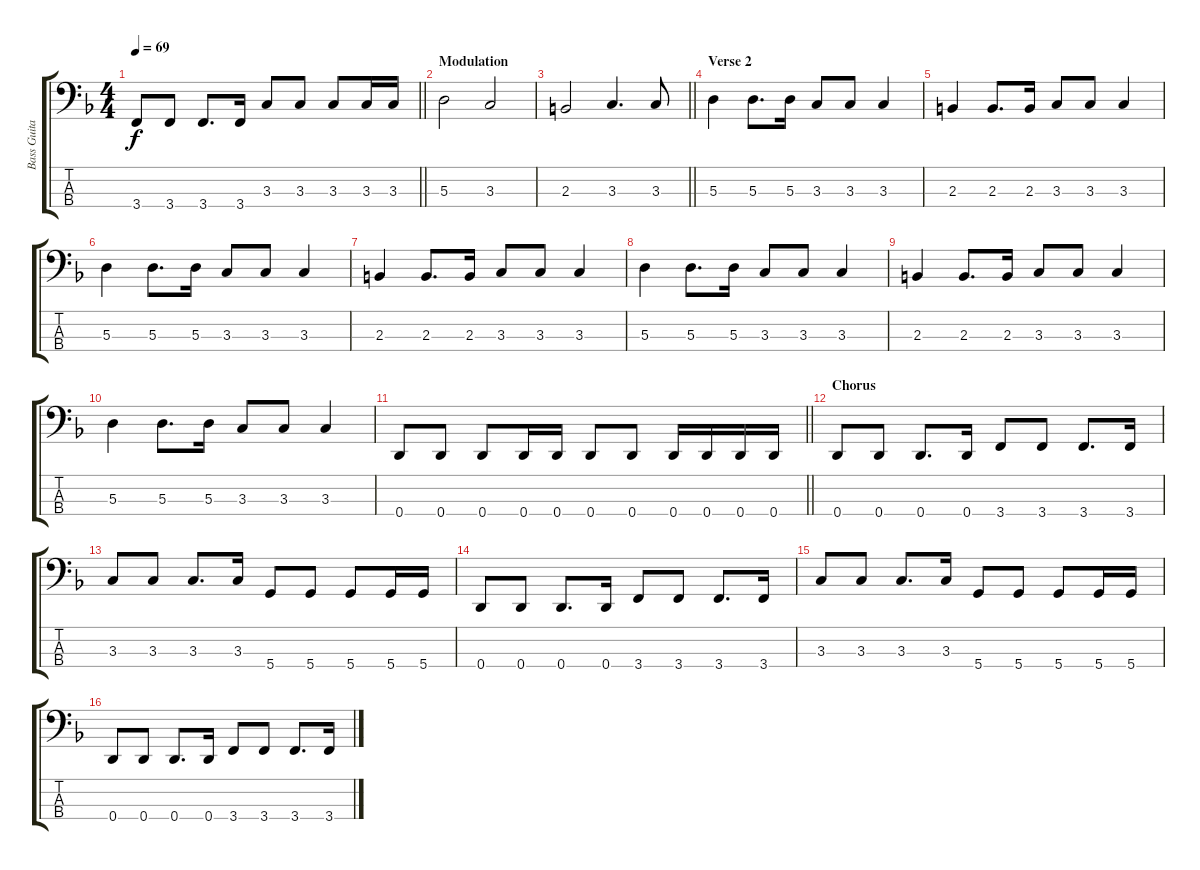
\track ("Bass Guitar " "Bass Guita") {instrument electricbassfinger}
\staff {score tabs}
\tuning (G2 D2 A1 D1) {hide}
\ts (4 4)
\tempo 69
\clef f4
\barLineRight lightlight
\ks dminor
3.4.8{dy f} 3.4.8 3.4.8{d} 3.4.16 3.3.8 3.3.8 3.3.8 3.3.16 3.3.16 |
\section ("" "Modulation")
5.3.2 3.3.2 |
\barLineRight lightlight
2.3.2 3.3.4{d} 3.3.8 |
\section ("" "Verse 2")
5.3.4 5.3.8{d} 5.3.16 3.3.8 3.3.8 3.3.4 |
2.3.4 2.3.8{d} 2.3.16 3.3.8 3.3.8 3.3.4 |
5.3.4 5.3.8{d} 5.3.16 3.3.8 3.3.8 3.3.4 |
2.3.4 2.3.8{d} 2.3.16 3.3.8 3.3.8 3.3.4 |
5.3.4 5.3.8{d} 5.3.16 3.3.8 3.3.8 3.3.4 |
2.3.4 2.3.8{d} 2.3.16 3.3.8 3.3.8 3.3.4 |
5.3.4 5.3.8{d} 5.3.16 3.3.8 3.3.8 3.3.4 |
\barLineRight lightlight
0.4.8 0.4.8 0.4.8 0.4.16 0.4.16 0.4.8 0.4.8 0.4.16 0.4.16 0.4.16 0.4.16 |
\section ("" "Chorus")
0.4.8 0.4.8 0.4.8{d} 0.4.16 3.4.8 3.4.8 3.4.8{d} 3.4.16 |
3.3.8 3.3.8 3.3.8{d} 3.3.16 5.4.8 5.4.8 5.4.8 5.4.16 5.4.16 |
0.4.8 0.4.8 0.4.8{d} 0.4.16 3.4.8 3.4.8 3.4.8{d} 3.4.16 |
3.3.8 3.3.8 3.3.8{d} 3.3.16 5.4.8 5.4.8 5.4.8 5.4.16 5.4.16 |
0.4.8 0.4.8 0.4.8{d} 0.4.16 3.4.8 3.4.8 3.4.8{d} 3.4.16
